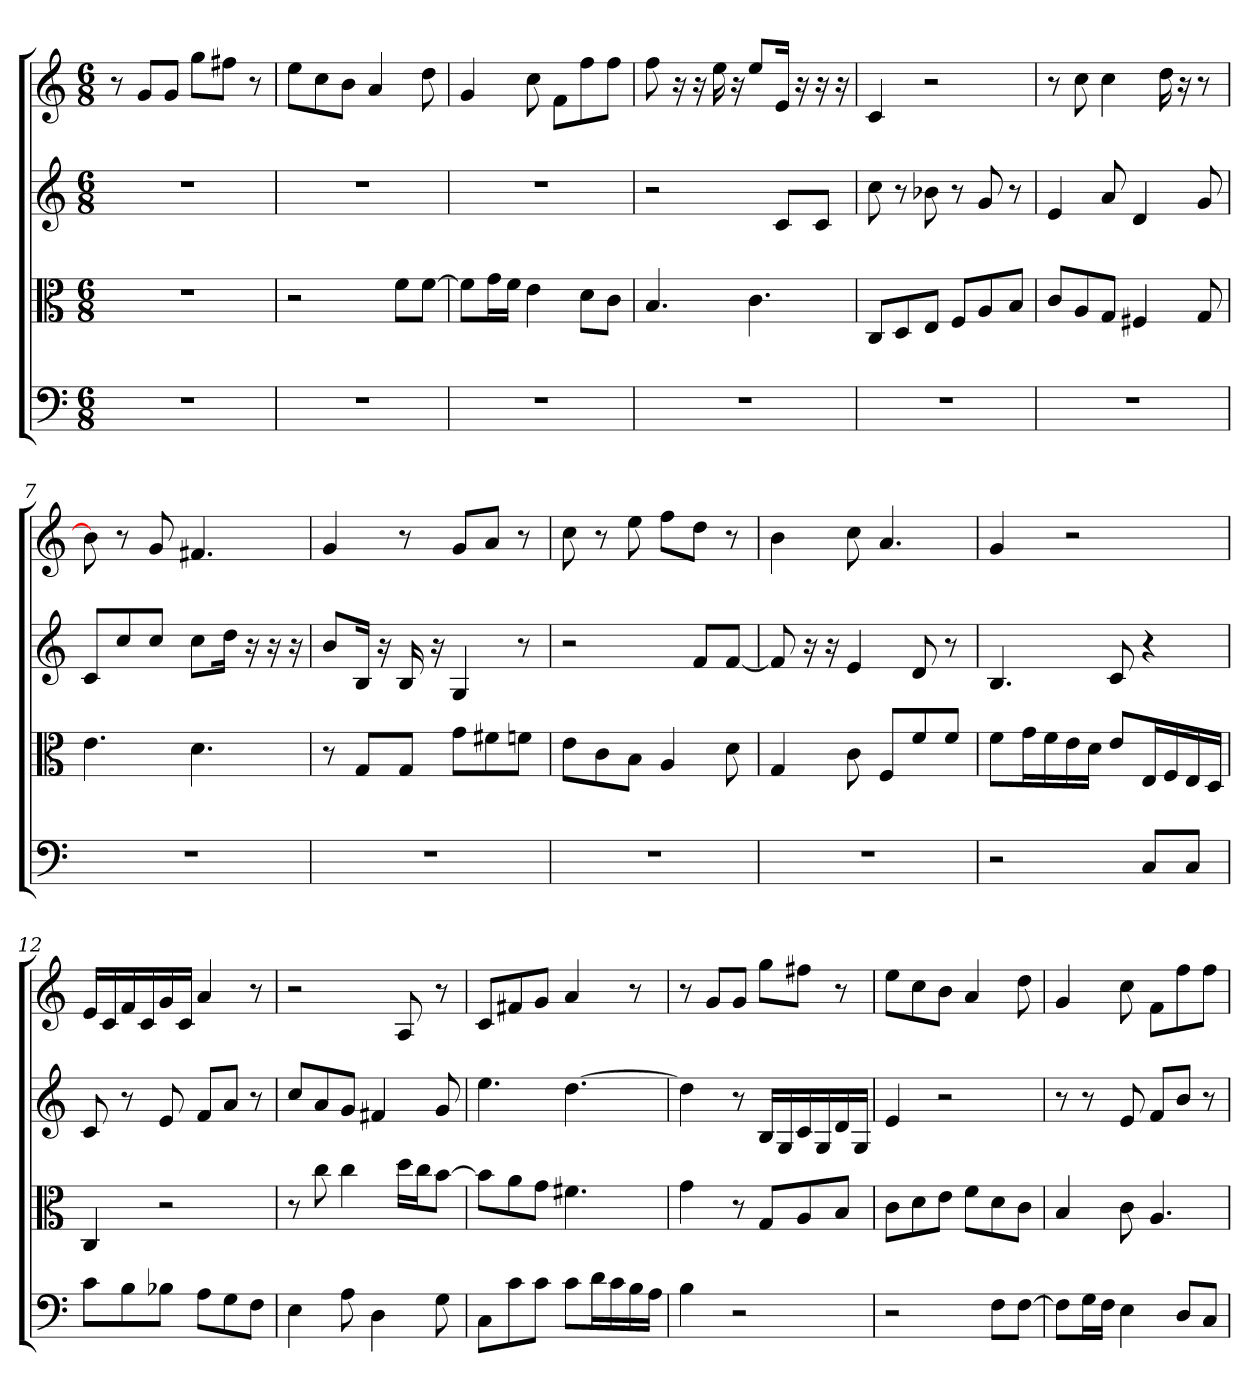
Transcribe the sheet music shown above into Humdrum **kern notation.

**kern	**kern	**kern	**kern
*part4	*part3	*part2	*part1
*staff4	*staff3	*staff2	*staff1
*clefF4	*clefC3	*clefG2	*clefG2
*k[]	*k[]	*k[]	*k[]
*C:	*C:	*C:	*C:
*M6/8	*M6/8	*M6/8	*M6/8
=	=	=	=
2.r	2.r	2.r	8r
.	.	.	8g/L
.	.	.	8g/J
.	.	.	8gg\L
.	.	.	8ff#X\J
.	.	.	8r
=2	=2	=2	=2
2.r	2r	2.r	8ee\L
.	.	.	8cc\
.	.	.	8b\J
.	.	.	4a
.	8f\L	.	.
.	[8f\J	.	8dd
=3	=3	=3	=3
2.r	8f\L]	2.r	4g
.	16g\L	.	.
.	16f\JJ	.	.
.	4e	.	8cc
.	.	.	8f\L
.	8d\L	.	8ff\
.	8c\J	.	8ff\J
=4	=4	=4	=4
2.r	4.B	2r	8ff
.	.	.	16r
.	.	.	16r
.	.	.	16ee
.	.	.	16r
.	4.c	.	8ee/L
.	.	8c/L	16e/Jk
.	.	.	16r
.	.	8c/J	16r
.	.	.	16r
=5	=5	=5	=5
2.r	8C/L	8cc	4c
.	8D/	8r	.
.	8E/J	8b-X	2r
.	8F/L	8r	.
.	8A/	8g	.
.	8B/J	8r	.
=6	=6	=6	=6
2.r	8c/L	4e	8r
.	8A/	.	8cc
.	8G/J	8a	4cc
.	4F#X	4d	.
.	.	.	16dd
.	.	.	16r
.	8G	8g	8r
=7	=7	=7	=7
2.r	4.e	8c/L	8b]
.	.	8cc/	8r
.	.	8cc/J	8g
.	4.d	8cc\L	4.f#X
.	.	16dd\Jk	.
.	.	16r	.
.	.	16r	.
.	.	16r	.
=8	=8	=8	=8
2.r	8r	8b/L	4g
.	8G/L	16B/Jk	.
.	.	16r	.
.	8G/J	16B	8r
.	.	16r	.
.	8g\L	4G	8g/L
.	8f#X\	.	8a/J
.	8fn\J	8r	8r
=9	=9	=9	=9
2.r	8e\L	2r	8cc
.	8c\	.	8r
.	8B\J	.	8ee
.	4A	.	8ff\L
.	.	8f/L	8dd\J
.	8d	[8f/J	8r
=10	=10	=10	=10
2.r	4G	8f]	4b
.	.	16r	.
.	.	16r	.
.	8c	4e	8cc
.	8F/L	.	4.a
.	8f/	8d	.
.	8f/J	8r	.
=11	=11	=11	=11
2r	8f\L	4.B	4g
.	16g\L	.	.
.	16f\	.	.
.	16e\	.	2r
.	16d\JJ	.	.
.	8e/L	8c	.
8C/L	16E/L	4r	.
.	16F/	.	.
8C/J	16E/	.	.
.	16D/JJ	.	.
=12	=12	=12	=12
8c\L	4C	8c	16e/LL
.	.	.	16c/
8B\	.	8r	16f/
.	.	.	16c/
8B-X\J	2r	8e	16g/
.	.	.	16c/JJ
8A\L	.	8f/L	4a
8G\	.	8a/J	.
8F\J	.	8r	8r
=13	=13	=13	=13
4E	8r	8cc/L	2r
.	8cc	8a/	.
8A	4cc	8g/J	.
4D	.	4f#X	.
.	16dd\LL	.	8A
.	16cc\J	.	.
8G	[8b\J	8g	8r
=14	=14	=14	=14
8C\L	8b\L]	4.ee	8c/L
8c\	8a\	.	8f#X/
8c\J	8g\J	.	8g/J
8c\L	4.f#X	[4.dd	4a
16d\L	.	.	.
16c\	.	.	.
16B\	.	.	8r
16A\JJ	.	.	.
=15	=15	=15	=15
4B	4g	4dd]	8r
.	.	.	8g/L
2r	8r	8r	8g/J
.	8G/L	16B/LL	8gg\L
.	.	16G/	.
.	8A/	16c/	8ff#X\J
.	.	16G/	.
.	8B/J	16d/	8r
.	.	16G/JJ	.
=16	=16	=16	=16
2r	8c\L	4e	8ee\L
.	8d\	.	8cc\
.	8e\J	2r	8b\J
.	8f\L	.	4a
8F\L	8d\	.	.
[8F\J	8c\J	.	8dd
=17	=17	=17	=17
8F\L]	4B	8r	4g
16G\L	.	8r	.
16F\JJ	.	.	.
4E	8c	8e	8cc
.	4.A	8f/L	8f\L
8D/L	.	8b/J	8ff\
8C/J	.	8r	8ff\J
=	=	=	=
*-	*-	*-	*-
